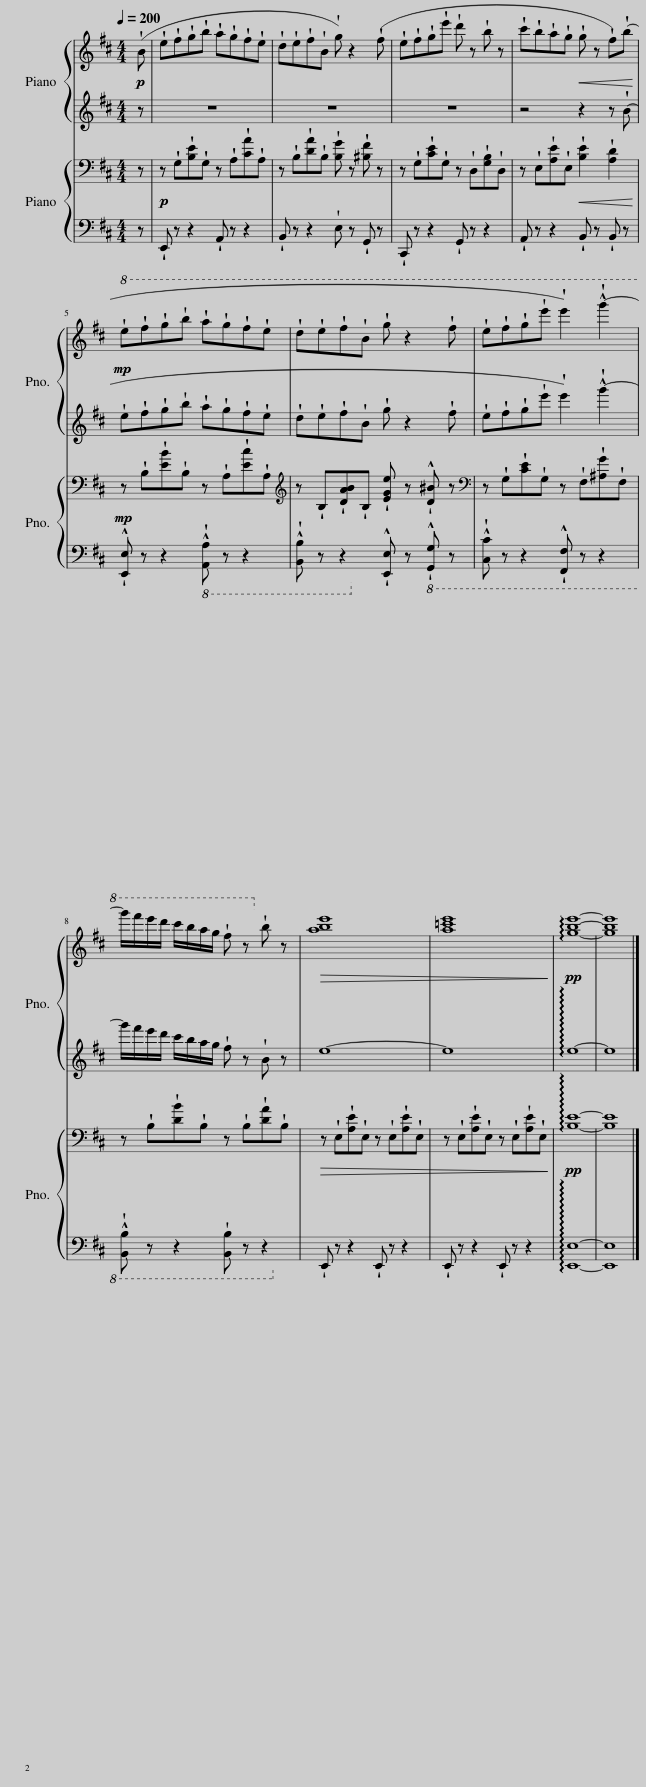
X:1
%%score { 1 | 2 } { 3 | 4 }
L:1/8
Q:1/4=200
M:4/4
I:linebreak $
K:D
V:1 treble
V:2 treble
V:3 bass
V:4 bass
V:1
!p! (!wedge!B | !wedge!e!wedge!f!wedge!g!wedge!b !wedge!a!wedge!g!wedge!f!wedge!e | !wedge!d!wedge!e!wedge!f!wedge!B !wedge!g) z2 (!wedge!f | !wedge!e!wedge!f!wedge!g!wedge!e' !wedge!d' z !wedge!b z | !wedge!c'!wedge!b!wedge!a!wedge!g!<(! !wedge!g z !wedge!f)(!wedge!b!<)! |$ %5
!mp!!8va(! !wedge!e'!wedge!f'!wedge!g'!wedge!b' !wedge!a'!wedge!g'!wedge!f'!wedge!e' | !wedge!d'!wedge!e'!wedge!f'!wedge!b !wedge!g' z2 !wedge!f' | !wedge!e'!wedge!f'!wedge!g'!wedge!e'' !wedge!e''2) !wedge!!^!g''2- |$ g''/f''/e''/d''/ c''/b'/a'/g'/ !wedge!f' z!8va)! !wedge!b z |!>(! [abe']8 | %10
 [a=c'e']8!>)! |!pp! !arpeggio![gbe']8- | [gbe']8 |] %13
V:2
 z | z8 | z8 | z8 | z4 z2 z (!wedge!B |$ %5
 !wedge!e!wedge!f!wedge!g!wedge!b !wedge!a!wedge!g!wedge!f!wedge!e | !wedge!d!wedge!e!wedge!f!wedge!B !wedge!g z2 !wedge!f | !wedge!e!wedge!f!wedge!g!wedge!e' !wedge!e'2) !wedge!!^!g'2- |$ g'/f'/e'/d'/ c'/b/a/g/ !wedge!f z !wedge!B z | e8- | %10
 e8 | !arpeggio!e8- | e8 |] %13
V:3
 z |!p! z !wedge!G,!wedge![B,E]!wedge!G, z !wedge!A,!wedge![CA]!wedge!A, | z !wedge!B,!wedge![DA]!wedge!B, !wedge![B,G] z !wedge![^B,F] z | z !wedge!G,!wedge![CE]!wedge!G, z !wedge!D,!wedge![G,B,]!wedge!D, | z !wedge!E,!wedge![A,E]!wedge!E,!<(! !wedge![B,E]2 !wedge![A,D]2!<)! |$ %5
!mp! z !wedge!B,!wedge![EB]!wedge!B, z !wedge!A,!wedge![Ec]!wedge!A, |[K:treble] z !wedge!B,!wedge![DAB]!wedge!B, !wedge![EGe] z !wedge!!^![D^B] z |[K:bass] z !wedge!G,!wedge![CE]!wedge!G, z !wedge!F,!wedge![^A,G]!wedge!F, |$ z !wedge!B,!wedge![DB]!wedge!B, z !wedge!B,!wedge![DA]!wedge!B, |!>(! z !wedge!E,!wedge![A,E]!wedge!E, z !wedge!E,!wedge![A,E]!wedge!E, | %10
 z !wedge!E,!wedge![A,E]!wedge!E, z !wedge!E,!wedge![A,E]!wedge!E,!>)! |!pp! !arpeggio![B,E]8- | [B,E]8 |] %13
V:4
 z | !wedge!E,, z z2 !wedge!A,, z z2 | !wedge!B,, z z2 !wedge!E, z !wedge!G,, z | !wedge!C,, z z2 !wedge!G,, z z2 | !wedge!A,, z z2 !wedge!B,, z !wedge!B,, z |$ %5
 !wedge!!^![E,,E,] z z2!8vb(! !wedge!!^![A,,,A,,] z z2 | !wedge!!^![B,,,B,,] z z2!8vb)! !wedge!!^![E,,E,] z!8vb(! !wedge!!^![G,,,G,,] z | !wedge!!^![C,,C,] z z2 !wedge!!^![F,,,F,,] z z2 |$ !wedge!!^![B,,,B,,] z z2 !wedge![B,,,B,,] z z2!8vb)! | !wedge!E,, z z2 !wedge!E,, z z2 | %10
 !wedge!E,, z z2 !wedge!E,, z z2 | !arpeggio![E,,E,]8- | [E,,E,]8 |] %13
